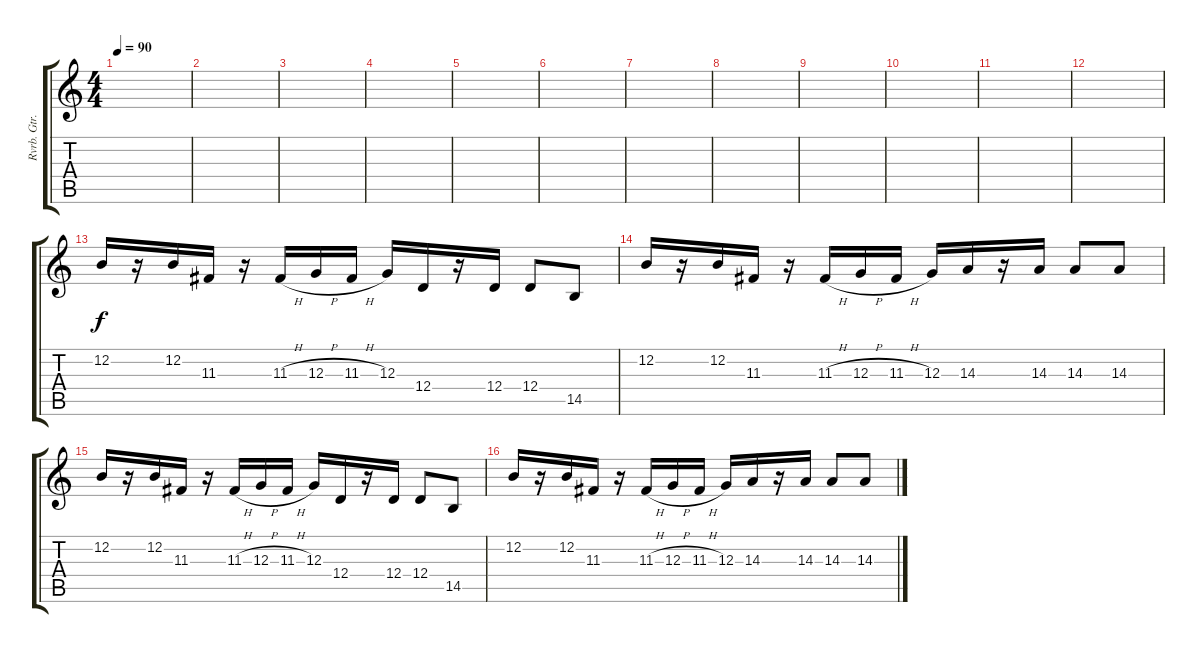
\track ("Rvrb. Gtr." "Rvrb. Gtr.") {instrument fx4atmosphere}
\staff {score tabs}
\tuning (E4 B3 G3 D3 A2 E2) {hide}
\ts (4 4)
\tempo 90
\clef g2
\ks c
|
|
|
|
|
|
|
|
|
|
|
|
12.2.16 r.16 12.2.16 11.3.16 r.16 11.3{h}.16 12.3{h}.16 11.3{h}.16 12.3.16 12.4.16 r.16 12.4.16 12.4.8 14.5.8 |
12.2.16 r.16 12.2.16 11.3.16 r.16 11.3{h}.16 12.3{h}.16 11.3{h}.16 12.3.16 14.3.16 r.16 14.3.16 14.3.8 14.3.8 |
12.2.16 r.16 12.2.16 11.3.16 r.16 11.3{h}.16 12.3{h}.16 11.3{h}.16 12.3.16 12.4.16 r.16 12.4.16 12.4.8 14.5.8 |
12.2.16 r.16 12.2.16 11.3.16 r.16 11.3{h}.16 12.3{h}.16 11.3{h}.16 12.3.16 14.3.16 r.16 14.3.16 14.3.8 14.3.8
